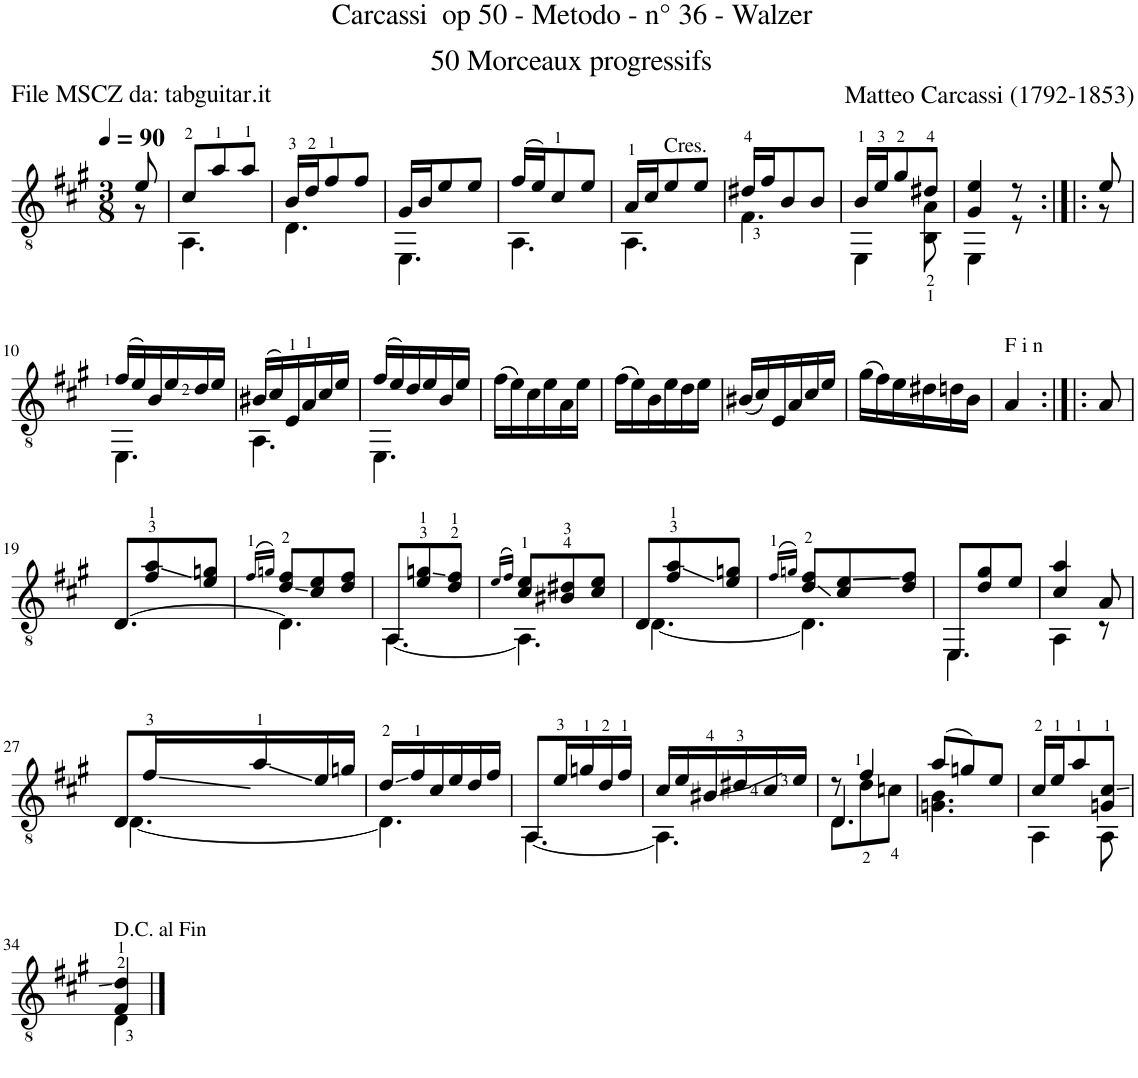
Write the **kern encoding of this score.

**kern
*part1
*staff1
*I"Guitar
*I'Guit.
*clefGv2
*k[f#c#g#]
*M3/8
*MM90
=
*^
8e/	8r
=1	=1
8c#/L	4.AA\
8a/	.
8a/J	.
=2	=2
16B/LL	4.D\
16d/J	.
8f#/	.
8f#/J	.
=3	=3
16G#/LL	4.EE\
16B/J	.
8e/	.
8e/J	.
=4	=4
(16f#/LL	4.AA\
16e/J)	.
8c#/	.
8e/J	.
=5	=5
16A/LL	4.AA\
16c#/J	.
!LO:TX:a:t=Cres.	!
8e/	.
8e/J	.
=6	=6
16d#X/LL	4.F#\
16f#/J	.
8B/	.
8B/J	.
=7	=7
16B/LL	4EE\
16e/J	.
8g#/	.
8d#X/J	8BB\ 8A\
=8	=8
4G#/ 4e/	4EE\
8r	8r
=9:|!|:	=9:|!|:
8e/	8r
!!LO:LB:g=z	!!
=10	=10
(16f#/LL	4.EE\
16e/)	.
16B/	.
16e/	.
16d/	.
16e/JJ	.
=11	=11
(16B#X/LL	4.AA\
16c#/)	.
16E/	.
16A/	.
16c#/	.
16e/JJ	.
=12	=12
(16f#/LL	4.EE\
16e/)	.
16d/	.
16e/	.
16B/	.
16e/JJ	.
*v	*v
=13
(16f#\LL
16e\)
16c#\
16e\
16A\
16e\JJ
=14
(16f#\LL
16e\)
16B\
16e\
16d\
16e\JJ
=15
(16B#X/LL
16c#/)
16E/
16A/
16c#/
16e/JJ
=16
(16g#\LL
16f#\)
16e\
16d#X\
16dn\
16B\JJ
=17
!LO:TX:a:t=F i n
4A/
=18:|!|:
8A/
!!LO:LB:g=z
=19
*^
[8D/L	4.D/
8f#/ 8a/	.
8e/ 8gn/J	.
=20	=20
(16qf#/LL	.
16qgn/JJ)	.
8d/ 8f#/L	4.D\]
8c#/ 8e/	.
8d/ 8f#/J	.
=21	=21
8AA/L	[4.AA\
8e/ 8gn/	.
8d/ 8f#/J	.
=22	=22
(16qe/LL	.
16qf#/JJ)	.
8c#/ 8e/L	4.AA\]
8B#X/ 8d#X/	.
8c#/ 8e/J	.
=23	=23
8D/L	[4.D\
8f#/ 8a/	.
8e/ 8gn/J	.
=24	=24
(16qf#/LL	.
16qgn/JJ)	.
8d/ 8f#/L	4.D\]
8c#/ 8e/	.
8d/ 8f#/J	.
=25	=25
8EE/L	4.EE\
8d/ 8g#/	.
8e/J	.
=26	=26
4c#/ 4a/	4AA\
8A/	8r
!!LO:LB:g=z	!!
=27	=27
8D/L	[4.D\
16f#/L	.
16a/	.
16e/	.
16gn/JJ	.
=28	=28
16d/LL	4.D\]
16f#/	.
16c#/	.
16e/	.
16d/	.
16f#/JJ	.
=29	=29
8AA/L	[4.AA\
16e/L	.
16gn/	.
16d/	.
16f#/JJ	.
=30	=30
16c#/LL	4.AA\]
16e/	.
16B#X/	.
16d#X/	.
16c#/	.
16e/JJ	.
=31	=31
*	*^
8r	8D\L	4.D/
4f#/	8d\	.
.	8cn\J	.
*	*v	*v
=32	=32
(8a/L	4.Gn\ 4.B\
8gn/)	.
8e/J	.
=33	=33
16c#/LL	4AA\
16e/J	.
8a/	.
8Gn/ 8c#/J	8AA\
!!LO:LB:g=z	!!
=34	=34
!LO:TX:a:t=D.C. al Fin	!
4F#/ 4d/	4D\
*v	*v
==
*-
